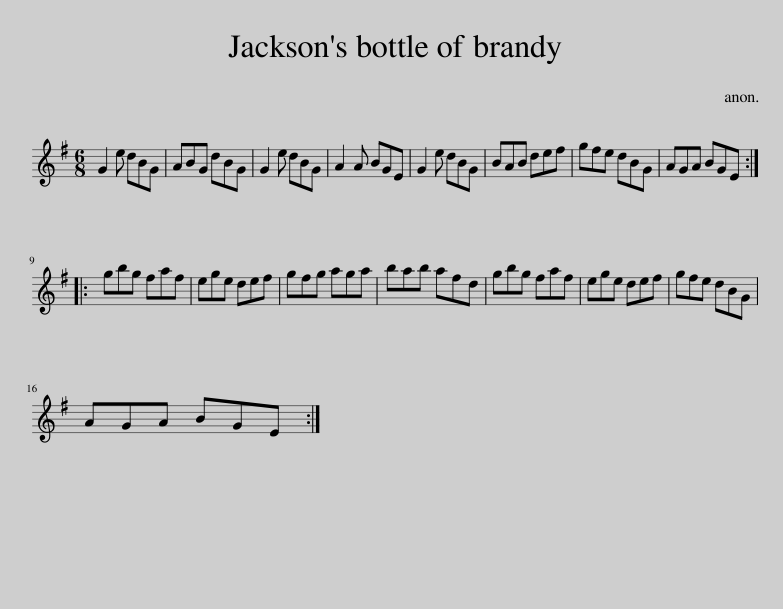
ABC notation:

X:1
L:1/8
M:6/8
I:linebreak $
K:Emin
V:1 treble
V:1
 G2 e dBG | ABG dBG | G2 e dBG | A2 A BGE | G2 e dBG | %5
 BAB def | gfe dBG | AGA BGE ::$ gbg faf | ege def | %10
 gfg aga | bab afd | gbg faf | ege def | gfe dBG |$ %15
 AGA BGE :| %16
